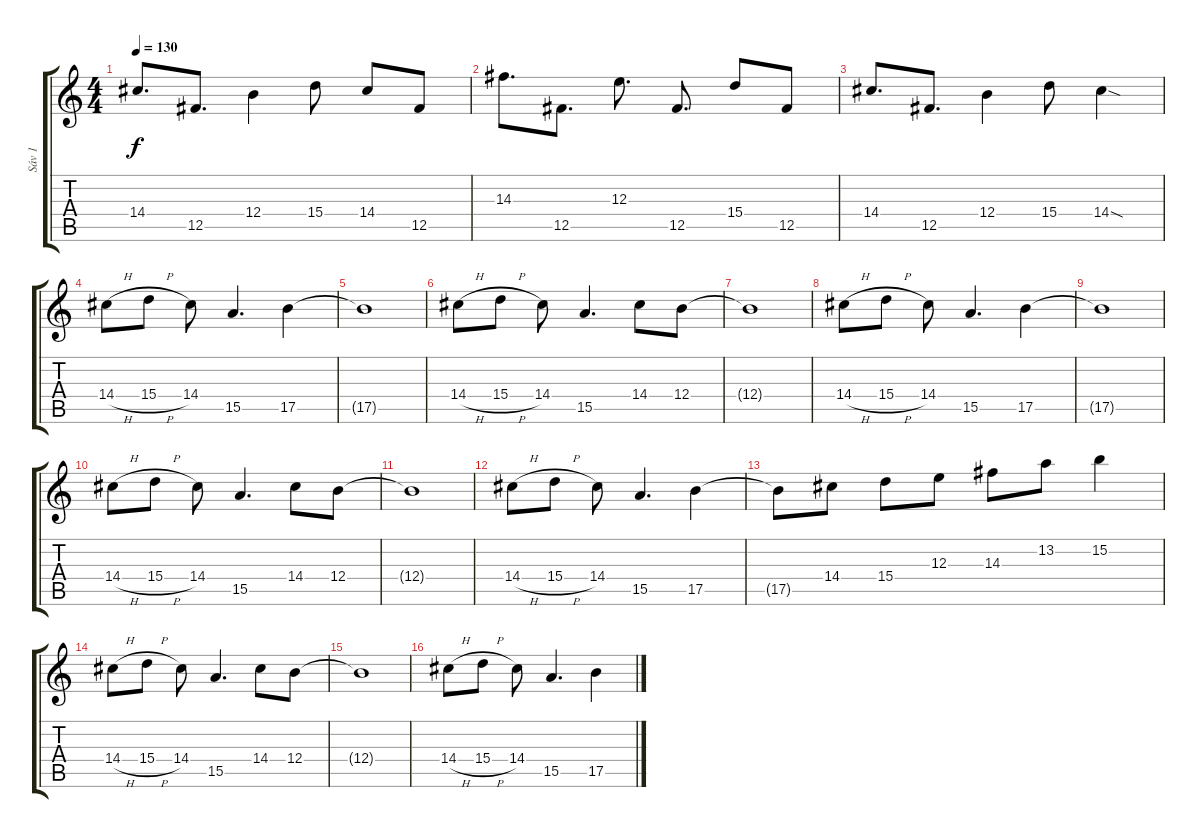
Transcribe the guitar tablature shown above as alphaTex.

\track ("Sáv 1" "Sáv 1") {instrument distortionguitar}
\staff {score tabs}
\tuning (Db4 Ab3 E3 B2 Gb2 B1) {hide}
\ts (4 4)
\tempo 130
\clef g2
\ks c
14.4.8{d dy f} 12.5.8{d} 12.4.4 15.4.8 14.4.8 12.5.8 |
14.3.8{d} 12.5.8{d} 12.3.8{d} 12.5.8{d} 15.4.8 12.5.8 |
14.4.8{d} 12.5.8{d} 12.4.4 15.4.8 14.4{sod}.4 |
14.4{h}.8 15.4{h}.8 14.4.8 15.5.4{d} 17.5.4 |
17.5{t}.1 |
14.4{h}.8 15.4{h}.8 14.4.8 15.5.4{d} 14.4.8 12.4.8 |
12.4{t}.1 |
14.4{h}.8 15.4{h}.8 14.4.8 15.5.4{d} 17.5.4 |
17.5{t}.1 |
14.4{h}.8 15.4{h}.8 14.4.8 15.5.4{d} 14.4.8 12.4.8 |
12.4{t}.1 |
14.4{h}.8 15.4{h}.8 14.4.8 15.5.4{d} 17.5.4 |
17.5{t}.8 14.4.8 15.4.8 12.3.8 14.3.8 13.2.8 15.2.4 |
14.4{h}.8 15.4{h}.8 14.4.8 15.5.4{d} 14.4.8 12.4.8 |
12.4{t}.1 |
14.4{h}.8 15.4{h}.8 14.4.8 15.5.4{d} 17.5.4
